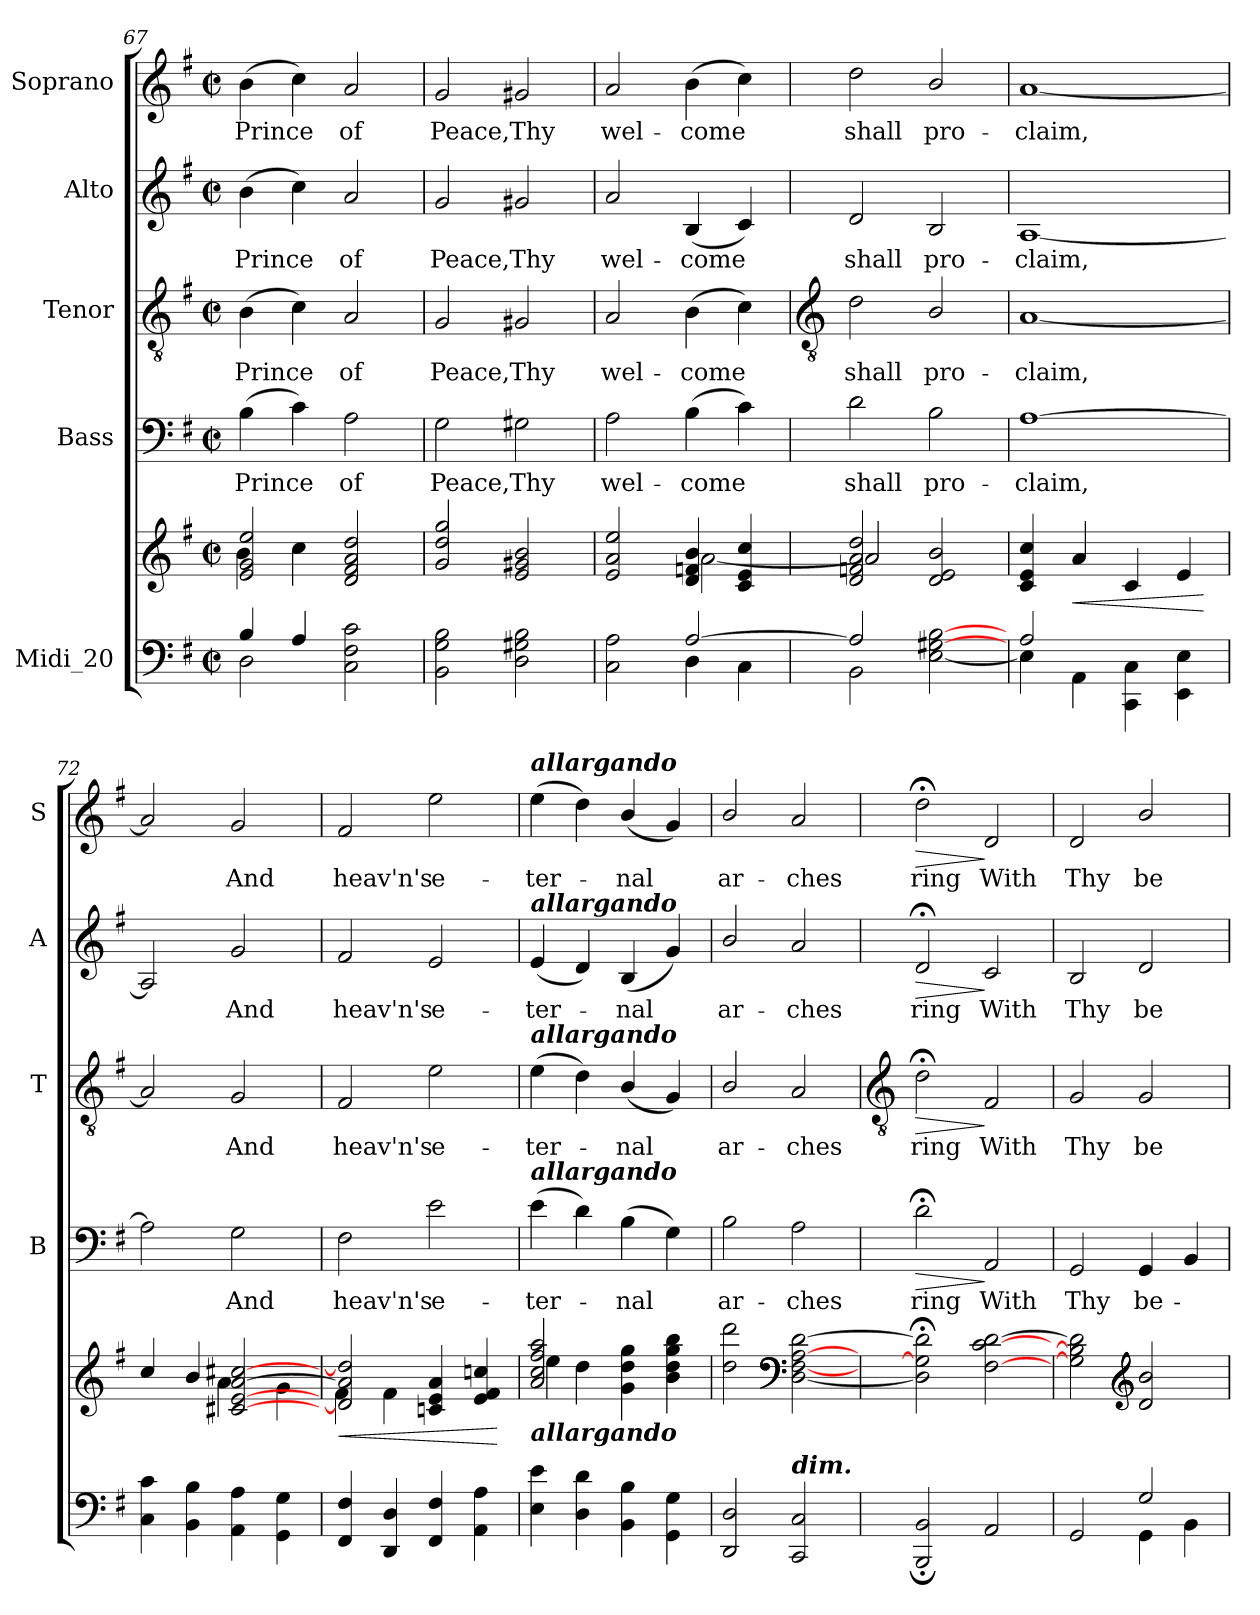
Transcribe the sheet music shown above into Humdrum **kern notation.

**kern	**kern	**dynam	**kern	**text	**dynam	**kern	**text	**dynam	**kern	**text	**dynam	**kern	**text	**dynam
*part5	*part5	*part5	*part4	*part4	*part4	*part3	*part3	*part3	*part2	*part2	*part2	*part1	*part1	*part1
*staff6	*staff5	*staff5/6	*staff4	*staff4	*staff4	*staff3	*staff3	*staff3	*staff2	*staff2	*staff2	*staff1	*staff1	*staff1
*I"Midi_20	*	*	*I"Bass	*	*	*I"Tenor	*	*	*I"Alto	*	*	*I"Soprano	*	*
*	*	*	*I'B	*	*	*I'T	*	*	*I'A	*	*	*I'S	*	*
*clefF4	*clefG2	*	*clefF4	*	*	*clefGv2	*	*	*clefG2	*	*	*clefG2	*	*
*k[f#]	*k[f#]	*	*k[f#]	*	*	*k[f#]	*	*	*k[f#]	*	*	*k[f#]	*	*
*G:	*G:	*	*G:	*	*	*G:	*	*	*G:	*	*	*G:	*	*
*M2/2	*M2/2	*	*M2/2	*	*	*M2/2	*	*	*M2/2	*	*	*M2/2	*	*
*met(c|)	*met(c|)	*	*met(c|)	*	*	*met(c|)	*	*	*met(c|)	*	*	*met(c|)	*	*
=67	=67	=67	=67	=67	=67	=67	=67	=67	=67	=67	=67	=67	=67	=67
*^	*^	*	*	*	*	*	*	*	*	*	*	*	*	*
!	!	!	!	!	!	!LO:LY:b	!	!	!LO:LY:b	!	!	!LO:LY:b	!	!	!LO:LY:b	!
4B/	2D\	2e/ 2g/ 2ee/	4b\	.	(>4B	Prince	.	(>4B	Prince	.	(>4b	Prince	.	(>4b	Prince	.
4A/	.	.	4cc\	.	4c)	.	.	4c)	.	.	4cc)	.	.	4cc)	.	.
!	!	!	!	!	!	!LO:LY:b	!	!	!LO:LY:b	!	!	!LO:LY:b	!	!	!LO:LY:b	!
2ryy	2C\ 2F#\ 2c\	2d/ 2f#/ 2a/ 2dd/	2ryy	.	2A	of	.	2A	of	.	2a	of	.	2a	of	.
=68	=68	=68	=68	=68	=68	=68	=68	=68	=68	=68	=68	=68	=68	=68	=68	=68
!	!	!	!	!	!	!LO:LY:b	!	!	!LO:LY:b	!	!	!LO:LY:b	!	!	!LO:LY:b	!
1ryy	2BB\ 2G\ 2B\	2g/ 2dd/ 2gg/	1ryy	.	2G	Peace,	.	2G	Peace,	.	2g	Peace,	.	2g	Peace,	.
!	!	!	!	!	!	!LO:LY:b	!	!	!LO:LY:b	!	!	!LO:LY:b	!	!	!LO:LY:b	!
.	2D\ 2G#X\ 2B\	2e/ 2g#X/ 2b/	.	.	2G#X	Thy	.	2G#X	Thy	.	2g#X	Thy	.	2g#X	Thy	.
=69	=69	=69	=69	=69	=69	=69	=69	=69	=69	=69	=69	=69	=69	=69	=69	=69
!	!	!	!	!	!	!LO:LY:b	!	!	!LO:LY:b	!	!	!LO:LY:b	!	!	!LO:LY:b	!
2ryy	2C\ 2A\	2e/ 2a/ 2ee/	2ryy	.	2A	wel-	.	2A	wel-	.	2a	wel-	.	2a	wel-	.
!	!	!	!	!	!	!LO:LY:b	!	!	!LO:LY:b	!	!	!LO:LY:b	!	!	!LO:LY:b	!
[2A/	4D\	4d/ 4fn/ 4b/	[2a\	.	(>4B	-come	.	(>4B	-come	.	(<4B	-come	.	(>4b	-come	.
.	4C\	4c/ 4e/ 4cc/	.	.	4c)	.	.	4c)	.	.	4c)	.	.	4cc)	.	.
!!LO:LB:g=z
=70	=70	=70	=70	=70	=70	=70	=70	=70	=70	=70	=70	=70	=70	=70	=70	=70
*	*	*	*	*	*	*	*	*clefGv2	*	*	*	*	*	*	*	*
!	!	!	!	!	!	!LO:LY:b	!	!	!LO:LY:b	!	!	!LO:LY:b	!	!	!LO:LY:b	!
2A/]	2BB\	2d/ 2fn/ 2a/ 2dd/	2a/]	.	2d	shall	.	2d	shall	.	2d	shall	.	2dd	shall	.
!	!	!	!	!	!	!LO:LY:b	!	!	!LO:LY:b	!	!	!LO:LY:b	!	!	!LO:LY:b	!
2ryy	[2E\ [2G#X\ [2B\	2d/ 2e/ 2b/	2ryy	.	2B\	pro-	.	2B/	pro-	.	2B/	pro-	.	2b/	pro-	.
=71	=71	=71	=71	=71	=71	=71	=71	=71	=71	=71	=71	=71	=71	=71	=71	=71
!	!	!	!	!	!	!LO:LY:b	!	!	!LO:LY:b	!	!	!LO:LY:b	!	!	!LO:LY:b	!
2A/	4E\]	4c/ 4e/ 4cc/	1ryy	.	[1A	-claim,	.	[1A	-claim,	.	[1A	-claim,	.	[1a	-claim,	.
!	!	!	!	!LO:HP:b	!	!	!	!	!	!	!	!	!	!	!	!
.	4AA\	4a/	.	<	.	.	.	.	.	.	.	.	.	.	.	.
2ryy	4CC\ 4C\	4c/	.	.	.	.	.	.	.	.	.	.	.	.	.	.
.	4EE\ 4E\	4e/	.	.	.	.	.	.	.	.	.	.	.	.	.	.
*v	*v	*	*	*	*	*	*	*	*	*	*	*	*	*	*	*
*	*v	*v	*	*	*	*	*	*	*	*	*	*	*	*	*
.	.	[	.	.	.	.	.	.	.	.	.	.	.	.
=72	=72	=72	=72	=72	=72	=72	=72	=72	=72	=72	=72	=72	=72	=72
*^	*^	*	*	*	*	*	*	*	*	*	*	*	*	*
1ryy	4C\ 4c\	4cc/	2ryy	.	2A]	.	.	2A]	.	.	2A]	.	.	2a]	.	.
.	4BB\ 4B\	4b/	.	.	.	.	.	.	.	.	.	.	.	.	.	.
!	!	!	!	!	!	!LO:LY:b	!	!	!LO:LY:b	!	!	!LO:LY:b	!	!	!LO:LY:b	!
.	4AA\ 4A\	[2c#X/ [2e/ [2a/ [2cc#X/	4a\	.	2G	And	.	2G	And	.	2g	And	.	2g	And	.
.	4GG\ 4G\	.	4g\	.	.	.	.	.	.	.	.	.	.	.	.	.
=73	=73	=73	=73	=73	=73	=73	=73	=73	=73	=73	=73	=73	=73	=73	=73	=73
!	!	!	!	!LO:HP:b	!	!LO:LY:b	!	!	!LO:LY:b	!	!	!LO:LY:b	!	!	!LO:LY:b	!
1ryy	4FF#/ 4F#/	2d/] 2a/] 2dd/]	4f#\	<	2F#	heav'n's	.	2F#	heav'n's	.	2f#	heav'n's	.	2f#	heav'n's	.
.	4DD/ 4D/	.	4f#\	.	.	.	.	.	.	.	.	.	.	.	.	.
!	!	!	!	!	!	!LO:LY:b	!	!	!LO:LY:b	!	!	!LO:LY:b	!	!	!LO:LY:b	!
.	4FF#/ 4F#/	4cn/ 4e/ 4a/	2ryy	.	2e	e-	.	2e	e-	.	2e	e-	.	2ee	e-	.
.	4AA\ 4A\	4e/ 4f#/ 4ccn/	.	.	.	.	.	.	.	.	.	.	.	.	.	.
*v	*v	*	*	*	*	*	*	*	*	*	*	*	*	*	*	*
*	*v	*v	*	*	*	*	*	*	*	*	*	*	*	*	*
.	.	[	.	.	.	.	.	.	.	.	.	.	.	.
=74	=74	=74	=74	=74	=74	=74	=74	=74	=74	=74	=74	=74	=74	=74
*^	*^	*	*	*	*	*	*	*	*	*	*	*	*	*
!	!	!	!	!	!	!	!	!	!	!	!	!	!	!LO:TX:a:Bi:t=allargando	!	!
!	!	!	!	!	!	!	!	!	!	!	!LO:TX:a:Bi:t=allargando	!	!	!	!	!
!	!	!	!	!	!	!	!	!LO:TX:a:Bi:t=allargando	!	!	!	!	!	!	!	!
!	!	!	!	!	!LO:TX:a:Bi:t=allargando	!	!	!	!	!	!	!	!	!	!	!
!	!	!LO:TX:b:Bi:t=allargando	!	!	!	!	!	!	!	!	!	!	!	!	!	!
!	!	!	!	!	!	!LO:LY:b	!	!	!LO:LY:b	!	!	!LO:LY:b	!	!	!LO:LY:b	!
1ryy	4E\ 4e\	2a/ 2cc/ 2ff#/ 2aa/	4ee\	.	(>4e	-ter-	.	(>4e	-ter-	.	(<4e	-ter-	.	(>4ee	-ter-	.
.	4D\ 4d\	.	4dd\	.	4d)	.	.	4d)	.	.	4d)	.	.	4dd)	.	.
!	!	!	!	!	!	!LO:LY:b	!	!	!LO:LY:b	!	!	!LO:LY:b	!	!	!LO:LY:b	!
.	4BB\ 4B\	2ryy	4g\ 4dd\ 4gg\	.	(<4B\	nal	.	(<4B/	nal	.	(4B/	nal	.	(<4b/	nal	.
.	4GG\ 4G\	.	4b\ 4dd\ 4gg\ 4bb\	.	4G)	.	.	4G)	.	.	4g)	.	.	4g)	.	.
=75	=75	=75	=75	=75	=75	=75	=75	=75	=75	=75	=75	=75	=75	=75	=75	=75
!	!	!	!	!	!	!LO:LY:b	!	!	!LO:LY:b	!	!	!LO:LY:b	!	!	!LO:LY:b	!
1ryy	2DD/ 2D/	2ryy	2dd\ 2ddd\	.	2B\	ar-	.	2B/	ar-	.	2b/	ar-	.	2b/	ar-	.
*	*	*clefF4	*	*	*	*	*	*	*	*	*	*	*	*	*	*
!	!LO:TX:a:Bi:t=dim.	!	!	!	!	!	!	!	!	!	!	!	!	!	!	!
!	!	!	!	!	!	!LO:LY:b	!	!	!LO:LY:b	!	!	!LO:LY:b	!	!	!LO:LY:b	!
.	2CC/ 2C/	[2D\ [2F#\ [2A\ [2d\	2ryy	.	2A	-ches	.	2A	-ches	.	2a	-ches	.	2a	-ches	.
!!LO:LB:g=z
=76	=76	=76	=76	=76	=76	=76	=76	=76	=76	=76	=76	=76	=76	=76	=76	=76
*	*	*	*	*	*	*	*	*clefGv2	*	*	*	*	*	*	*	*
!	!	!	!	!	!	!LO:LY:b	!LO:HP:b	!	!LO:LY:b	!LO:HP:b	!	!LO:LY:b	!LO:HP:b	!	!LO:LY:b	!LO:HP:b
1ryy	2BBB/; 2BB/;	2D\];< 2G\];< 2d\];<	1ryy	.	2d;<	ring	>	2d;<	ring	>	2d;<	ring	>	2dd;<	ring	>
!	!	!	!	!	!	!LO:LY:b	!	!	!LO:LY:b	!	!	!LO:LY:b	!	!	!LO:LY:b	!
.	2AA/	[2F#\ [2c\ [2d\	.	.	2AA	With	]	2F#	With	]	2c	With	]	2d	With	]
=77	=77	=77	=77	=77	=77	=77	=77	=77	=77	=77	=77	=77	=77	=77	=77	=77
!	!	!	!	!	!	!LO:LY:b	!	!	!LO:LY:b	!	!	!LO:LY:b	!	!	!LO:LY:b	!
2ryy	2GG/	2G\] 2B\] 2d\]	2ryy	.	2GG	Thy	.	2G	Thy	.	2B	Thy	.	2d	Thy	.
*	*	*clefG2	*	*	*	*	*	*	*	*	*	*	*	*	*	*
!	!	!	!	!	!	!LO:LY:b	!	!	!LO:LY:b	!	!	!LO:LY:b	!	!	!LO:LY:b	!
2G/	4GG\	2d/ 2b/	2ryy	.	4GG	be-	.	2G	be-	.	2d	be-	.	2b/	be-	.
.	4BB\	.	.	.	4BB	.	.	.	.	.	.	.	.	.	.	.
*v	*v	*	*	*	*	*	*	*	*	*	*	*	*	*	*	*
*	*v	*v	*	*	*	*	*	*	*	*	*	*	*	*	*
=	=	=	=	=	=	=	=	=	=	=	=	=	=	=
*-	*-	*-	*-	*-	*-	*-	*-	*-	*-	*-	*-	*-	*-	*-
